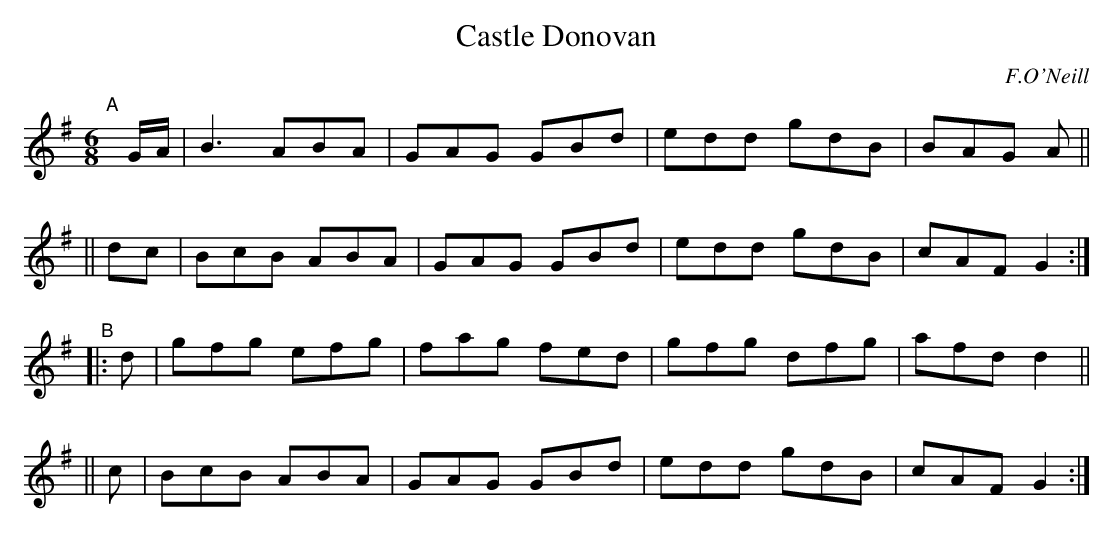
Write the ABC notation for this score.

X:1
T: Castle Donovan
O: F.O'Neill
M: 6/8
L: 1/8
K: G
"^A"[|]\
 G/A/ | B3  ABA | GAG GBd | edd gdB | BAG A ||
|| dc | BcB ABA | GAG GBd | edd gdB | cAF G2 :|
"^B"\
|: d | gfg efg | fag fed | gfg dfg | afd d2 ||
|| c | BcB ABA | GAG GBd | edd gdB | cAF G2 :|
